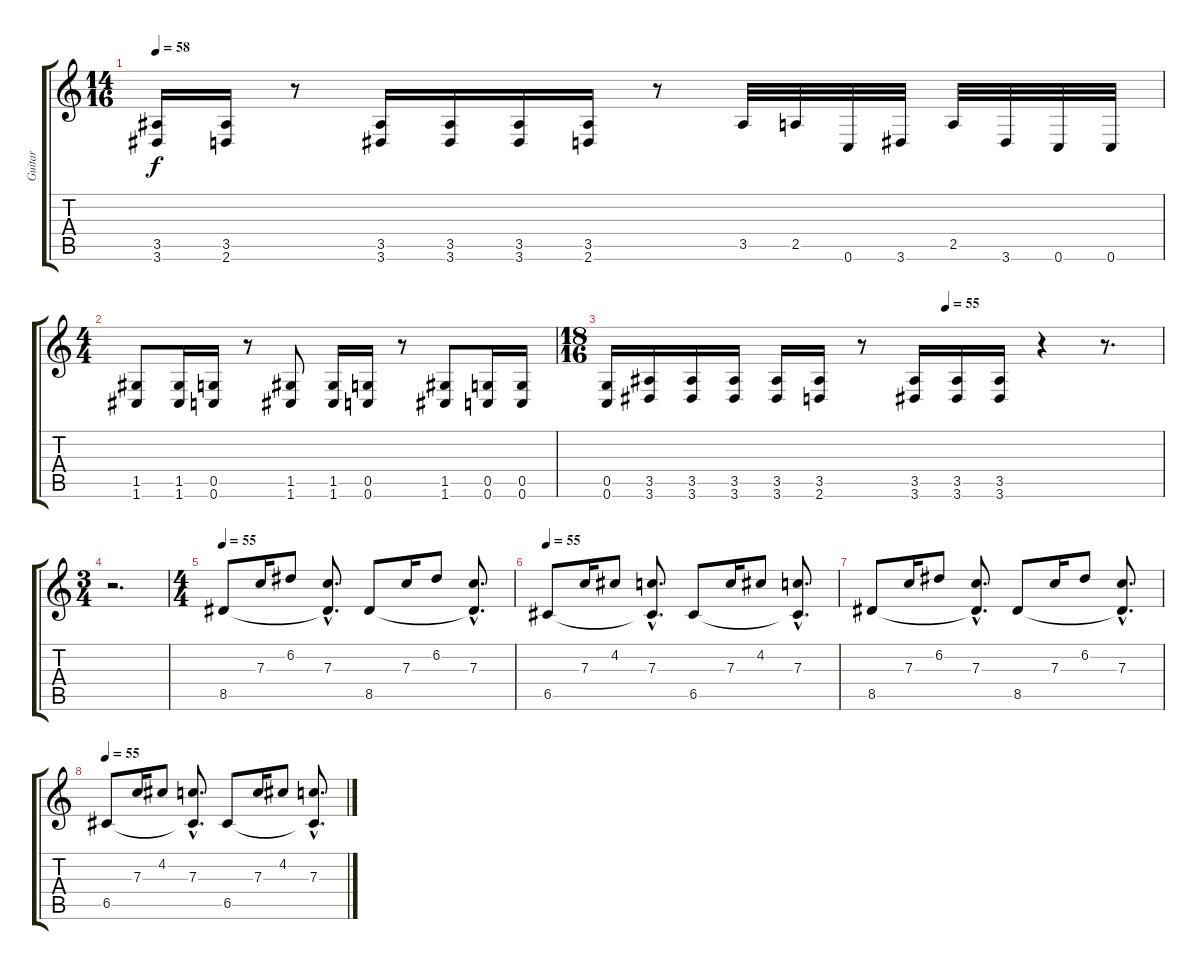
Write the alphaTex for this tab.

\track ("Guitar" "Guitar") {instrument overdrivenguitar}
\staff {score tabs}
\tuning (D4 A3 F3 C3 G2 C2) {hide}
\ts (14 16)
\tempo 58
\clef g2
\ks c
(3.5 3.6).16{dy f} (3.5 2.6).16 r.8 (3.5 3.6).16 (3.5 3.6).16 (3.5 3.6).16 (3.5 2.6).16 r.8 3.5.32 2.5.32 0.6.32 3.6.32 2.5.32 3.6.32 0.6.32 0.6.32 |
\ts (4 4)
(1.5 1.6).8 (1.5 1.6).16 (0.5 0.6).16 r.8 (1.5 1.6).8 (1.5 1.6).16 (0.5 0.6).16 r.8 (1.5 1.6).8 (0.5 0.6).16 (0.5 0.6).16 |
\ts (18 16)
\tempo (55 0.6111111111111112)
(0.5 0.6).16 (3.5 3.6).16 (3.5 3.6).16 (3.5 3.6).16 (3.5 3.6).16 (3.5 2.6).16 r.8 (3.5 3.6).16 (3.5 3.6).16 (3.5 3.6).16 r.4 r.8{d} |
\ts (3 4)
r.2{d volume 0} |
\ts (4 4)
\tempo 55
8.5.8{volume 10 instrument electricguitarjazz} 7.3.16 6.2.8 (7.3{hac} 8.5{hac t}).8{d} 8.5.8 7.3.16 6.2.8 (7.3{hac} 8.5{hac t}).8{d} |
\tempo 55
6.5.8{instrument electricguitarjazz} 7.3.16 4.2.8 (7.3{hac} 6.5{hac t}).8{d} 6.5.8 7.3.16 4.2.8 (7.3{hac} 6.5{hac t}).8{d} |
8.5.8 7.3.16 6.2.8 (7.3{hac} 8.5{hac t}).8{d} 8.5.8 7.3.16 6.2.8 (7.3{hac} 8.5{hac t}).8{d} |
\tempo 55
6.5.8{instrument electricguitarjazz} 7.3.16 4.2.8 (7.3{hac} 6.5{hac t}).8{d} 6.5.8 7.3.16 4.2.8 (7.3{hac} 6.5{hac t}).8{d}
